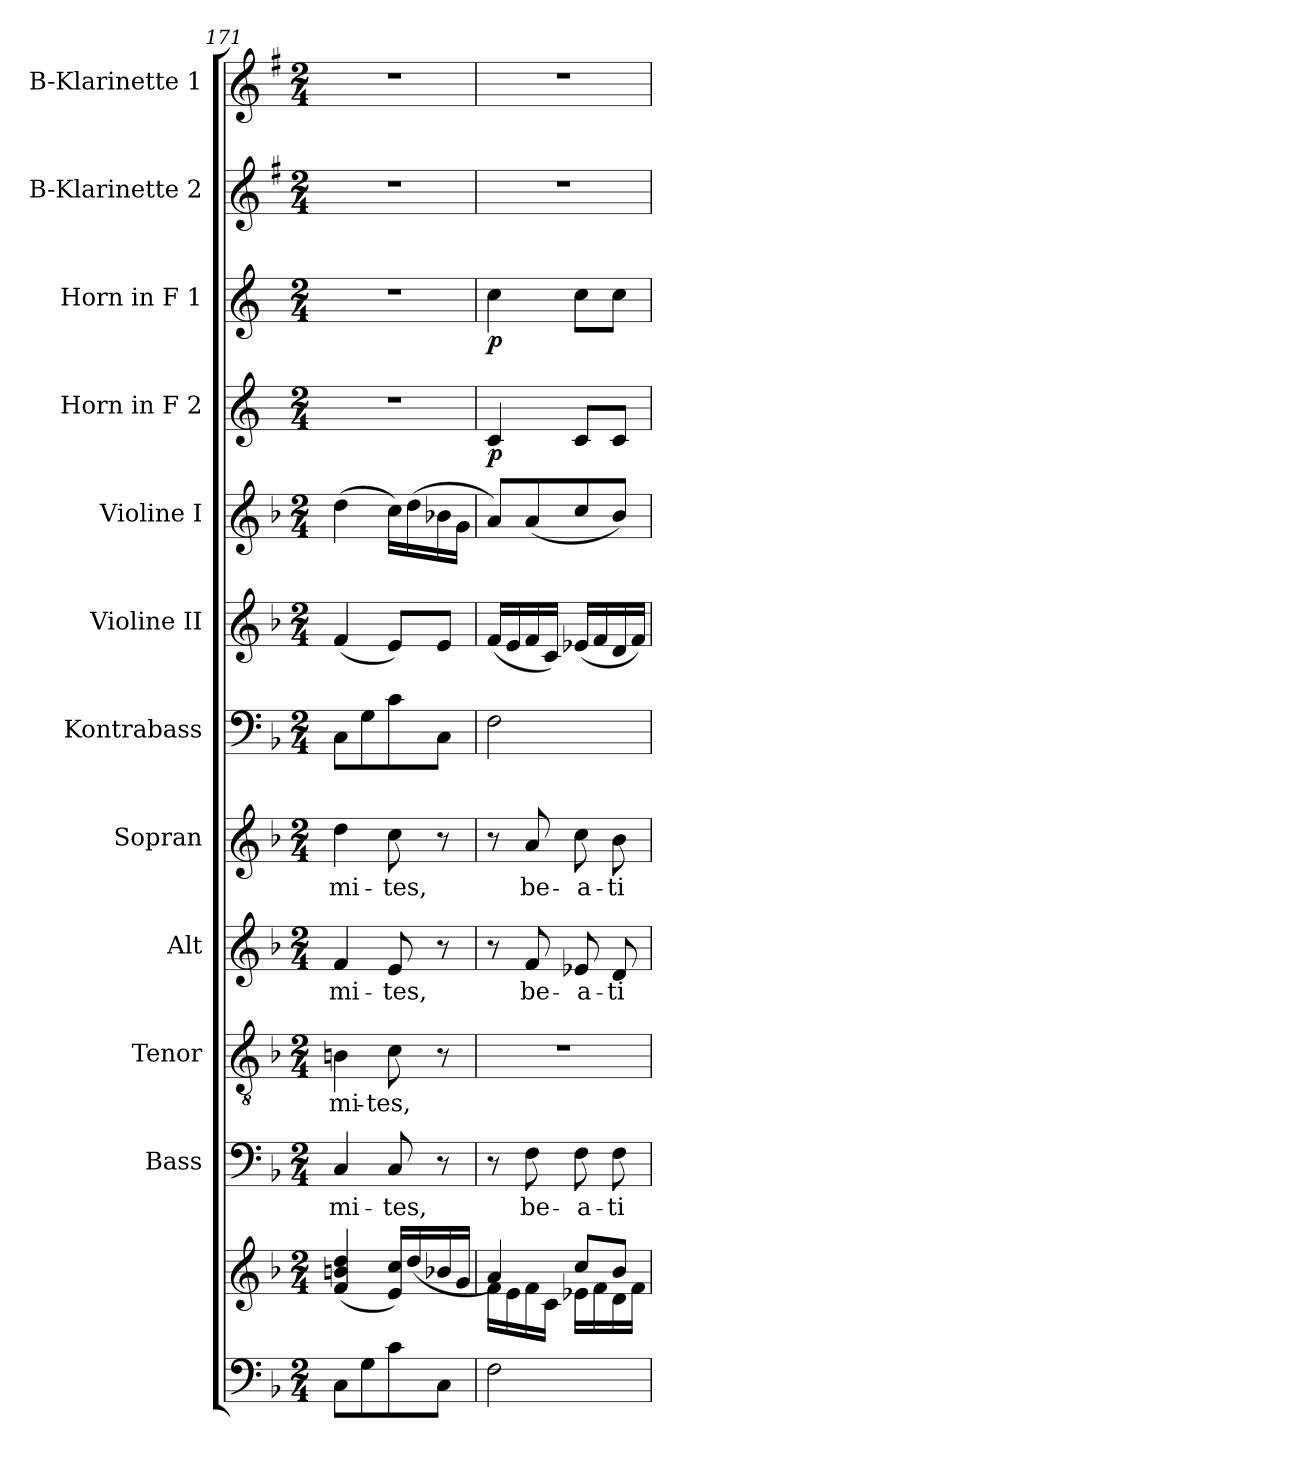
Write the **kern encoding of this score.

**kern	**kern	**kern	**text	**kern	**text	**kern	**text	**kern	**text	**kern	**kern	**kern	**kern	**dynam	**kern	**dynam	**kern	**kern
*part12	*part12	*part11	*part11	*part10	*part10	*part9	*part9	*part8	*part8	*part7	*part6	*part5	*part4	*part4	*part3	*part3	*part2	*part1
*staff13	*staff12	*staff11	*staff11	*staff10	*staff10	*staff9	*staff9	*staff8	*staff8	*staff7	*staff6	*staff5	*staff4	*staff4	*staff3	*staff3	*staff2	*staff1
*	*	*I"Bass	*	*I"Tenor	*	*I"Alt	*	*I"Sopran	*	*I"Kontrabass	*I"Violine II	*I"Violine I	*I"Horn in F 2	*	*I"Horn in F 1	*	*I"B-Klarinette 2	*I"B-Klarinette 1
*	*	*I'B.	*	*I'T.	*	*I'A.	*	*I'S.	*	*I'Kb.	*I'Vl. II	*I'Vl. I	*	*	*	*	*I'B Kl. 2	*I'B Kl. 1
*clefF4	*clefG2	*clefF4	*	*clefGv2	*	*clefG2	*	*clefG2	*	*clefF4	*clefG2	*clefG2	*clefG2	*	*clefG2	*	*clefG2	*clefG2
*	*	*	*	*	*	*	*	*	*	*ITrd7c12	*	*	*ITrd4c7	*	*ITrd4c7	*	*ITrd1c2	*ITrd1c2
*k[b-]	*k[b-]	*k[b-]	*	*k[b-]	*	*k[b-]	*	*k[b-]	*	*k[b-]	*k[b-]	*k[b-]	*k[b-]	*	*k[b-]	*	*k[b-]	*k[b-]
*F:	*F:	*F:	*	*F:	*	*F:	*	*F:	*	*F:	*F:	*F:	*F:	*	*F:	*	*F:	*F:
*M2/4	*M2/4	*M2/4	*	*M2/4	*	*M2/4	*	*M2/4	*	*M2/4	*M2/4	*M2/4	*M2/4	*	*M2/4	*	*M2/4	*M2/4
=171	=171	=171	=171	=171	=171	=171	=171	=171	=171	=171	=171	=171	=171	=171	=171	=171	=171	=171
!	!	!	!LO:LY:b	!	!LO:LY:b	!	!LO:LY:b	!	!LO:LY:b	!	!	!	!	!	!	!	!	!
8C\L	(<4f/ 4bn/ 4dd/	4C/	mi-	4Bn\	mi-	4f/	mi-	4dd\	mi-	8CC\L	(<4f/	(>4dd\	2r	.	2r	.	2r	2r
8G\	.	.	.	.	.	.	.	.	.	8GG\	.	.	.	.	.	.	.	.
!	!	!	!LO:LY:b	!	!LO:LY:b	!	!LO:LY:b	!	!LO:LY:b	!	!	!	!	!	!	!	!	!
8c\	16e/ 16cc/LL)	8C/	-tes,	8c\	-tes,	8e/	-tes,	8cc\	-tes,	8C\	8e/L)	16cc\LL)	.	.	.	.	.	.
.	(>16dd/	.	.	.	.	.	.	.	.	.	.	(>16dd\	.	.	.	.	.	.
8C\J	16b-X/	8r	.	8r	.	8r	.	8r	.	8CC\J	8e/J	16b-X\	.	.	.	.	.	.
.	16g/JJ	.	.	.	.	.	.	.	.	.	.	16g\JJ	.	.	.	.	.	.
=172	=172	=172	=172	=172	=172	=172	=172	=172	=172	=172	=172	=172	=172	=172	=172	=172	=172	=172
*	*^	*	*	*	*	*	*	*	*	*	*	*	*	*	*	*	*	*
!	!	!	!	!	!	!	!	!	!	!	!	!	!	!	!LO:DY:b	!	!LO:DY:b	!	!
2F\	4a/)	16f\LL	8r	.	2r	.	8r	.	8r	.	2FF\	(<16f/LL	8a/L)	4F/	p	4f\	p	2r	2r
.	.	16e\	.	.	.	.	.	.	.	.	.	16e/	.	.	.	.	.	.	.
!	!	!	!	!LO:LY:b	!	!	!	!LO:LY:b	!	!LO:LY:b	!	!	!	!	!	!	!	!	!
.	.	16f\	8F\	be-	.	.	8f/	be-	8a/	be-	.	16f/	(<8a/	.	.	.	.	.	.
.	.	16c\JJ	.	.	.	.	.	.	.	.	.	16c/JJ)	.	.	.	.	.	.	.
!	!	!	!	!LO:LY:b	!	!	!	!LO:LY:b	!	!LO:LY:b	!	!	!	!	!	!	!	!	!
.	8cc/L	16e-X\LL	8F\	-a-	.	.	8e-X/	-a-	8cc\	-a-	.	(<16e-X/LL	8cc/	8F/L	.	8f\L	.	.	.
.	.	16f\	.	.	.	.	.	.	.	.	.	16f/	.	.	.	.	.	.	.
!	!	!	!	!LO:LY:b	!	!	!	!LO:LY:b	!	!LO:LY:b	!	!	!	!	!	!	!	!	!
.	8b-/J	16d\	8F\	-ti	.	.	8d/	-ti	8b-\	-ti	.	16d/	8b-/J)	8F/J	.	8f\J	.	.	.
.	.	16f\JJ	.	.	.	.	.	.	.	.	.	16f/JJ)	.	.	.	.	.	.	.
*	*v	*v	*	*	*	*	*	*	*	*	*	*	*	*	*	*	*	*	*
=	=	=	=	=	=	=	=	=	=	=	=	=	=	=	=	=	=	=
*-	*-	*-	*-	*-	*-	*-	*-	*-	*-	*-	*-	*-	*-	*-	*-	*-	*-	*-
